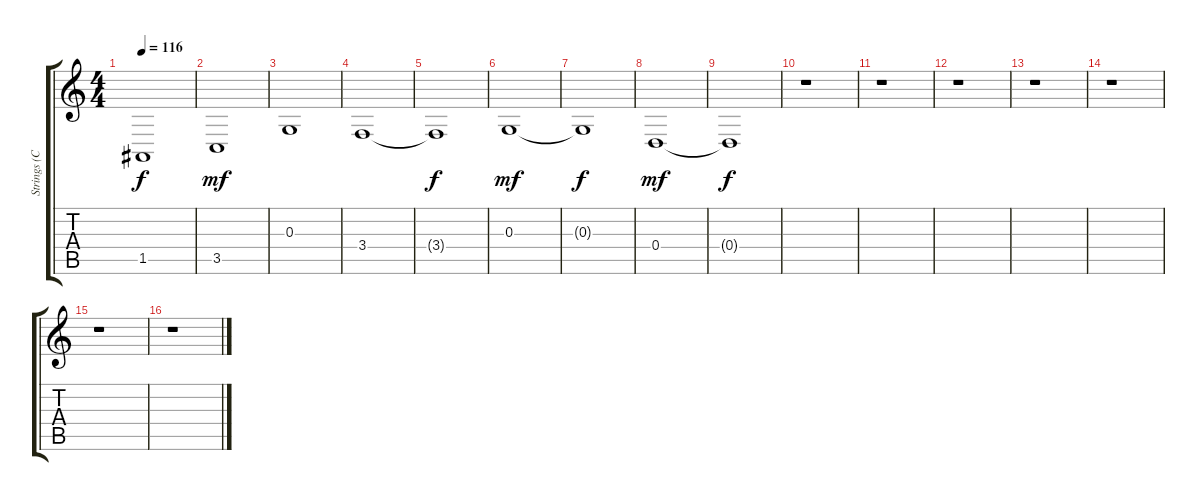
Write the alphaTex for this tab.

\track ("Strings (Cello)     " "Strings (C") {instrument cello}
\staff {score tabs}
\tuning (E4 B3 G3 D3 A2 E2) {hide}
\ts (4 4)
\tempo 116
\clef g2
\ks c
1.5{t}.1{dy f} |
3.5.1{dy mf} |
0.3.1 |
3.4.1 |
3.4{t}.1{dy f} |
0.3.1{dy mf} |
0.3{t}.1{dy f} |
0.4.1{dy mf} |
0.4{t}.1{dy f} |
r.1 |
r.1 |
r.1 |
r.1 |
r.1 |
r.1 |
r.1
